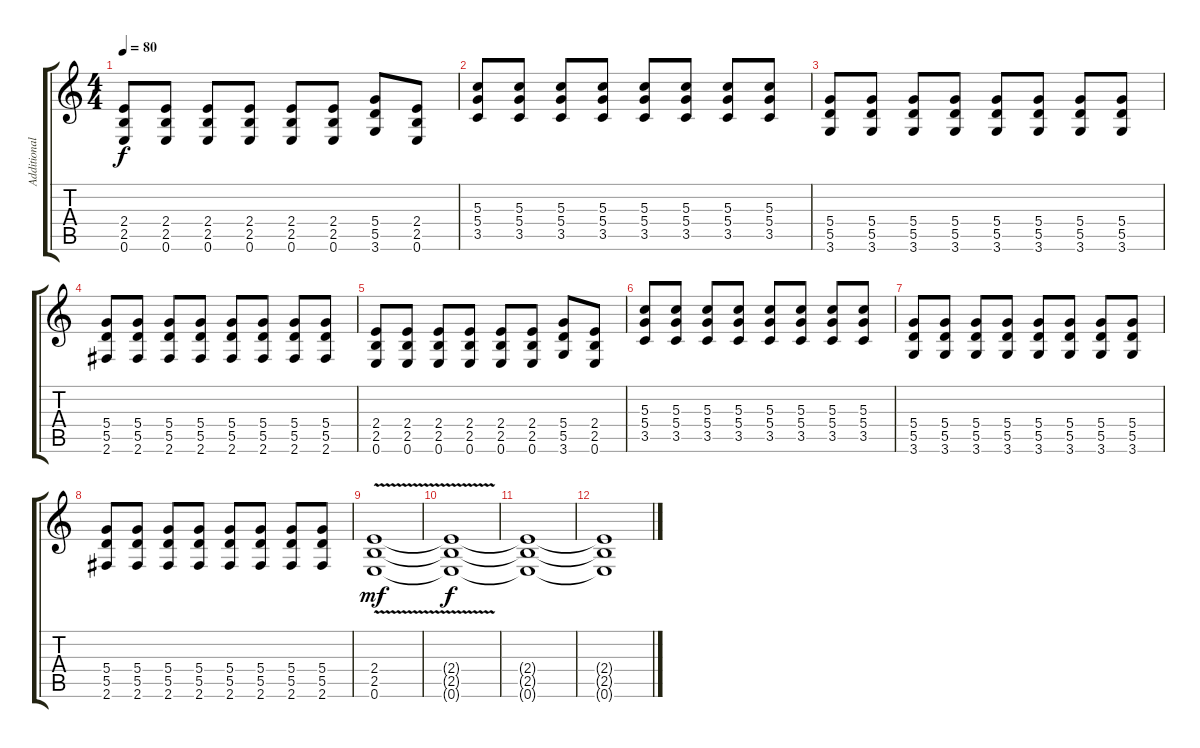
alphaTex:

\track ("Additional Guitar" "Additional") {instrument electricguitarjazz}
\staff {score tabs}
\tuning (E4 B3 G3 D3 A2 E2) {hide}
\ts (4 4)
\tempo 80
\clef g2
\ks c
(2.4 2.5 0.6).8{dy f instrument overdrivenguitar} (2.4 2.5 0.6).8 (2.4 2.5 0.6).8 (2.4 2.5 0.6).8 (2.4 2.5 0.6).8 (2.4 2.5 0.6).8 (5.4 5.5 3.6).8 (2.4 2.5 0.6).8 |
(5.3 5.4 3.5).8 (5.3 5.4 3.5).8 (5.3 5.4 3.5).8 (5.3 5.4 3.5).8 (5.3 5.4 3.5).8 (5.3 5.4 3.5).8 (5.3 5.4 3.5).8 (5.3 5.4 3.5).8 |
(5.4 5.5 3.6).8 (5.4 5.5 3.6).8 (5.4 5.5 3.6).8 (5.4 5.5 3.6).8 (5.4 5.5 3.6).8 (5.4 5.5 3.6).8 (5.4 5.5 3.6).8 (5.4 5.5 3.6).8 |
(5.4 5.5 2.6).8 (5.4 5.5 2.6).8 (5.4 5.5 2.6).8 (5.4 5.5 2.6).8 (5.4 5.5 2.6).8 (5.4 5.5 2.6).8 (5.4 5.5 2.6).8 (5.4 5.5 2.6).8 |
(2.4 2.5 0.6).8{instrument overdrivenguitar} (2.4 2.5 0.6).8 (2.4 2.5 0.6).8 (2.4 2.5 0.6).8 (2.4 2.5 0.6).8 (2.4 2.5 0.6).8 (5.4 5.5 3.6).8 (2.4 2.5 0.6).8 |
(5.3 5.4 3.5).8 (5.3 5.4 3.5).8 (5.3 5.4 3.5).8 (5.3 5.4 3.5).8 (5.3 5.4 3.5).8 (5.3 5.4 3.5).8 (5.3 5.4 3.5).8 (5.3 5.4 3.5).8 |
(5.4 5.5 3.6).8 (5.4 5.5 3.6).8 (5.4 5.5 3.6).8 (5.4 5.5 3.6).8 (5.4 5.5 3.6).8 (5.4 5.5 3.6).8 (5.4 5.5 3.6).8 (5.4 5.5 3.6).8 |
(5.4 5.5 2.6).8 (5.4 5.5 2.6).8 (5.4 5.5 2.6).8 (5.4 5.5 2.6).8 (5.4 5.5 2.6).8 (5.4 5.5 2.6).8 (5.4 5.5 2.6).8 (5.4 5.5 2.6).8 |
(2.4{v} 2.5 0.6).1{dy mf} |
(2.4{t} 2.5{t} 0.6{t}).1{dy f} |
(2.4{t} 2.5{t} 0.6{t}).1 |
(2.4{t} 2.5{t} 0.6{t}).1
